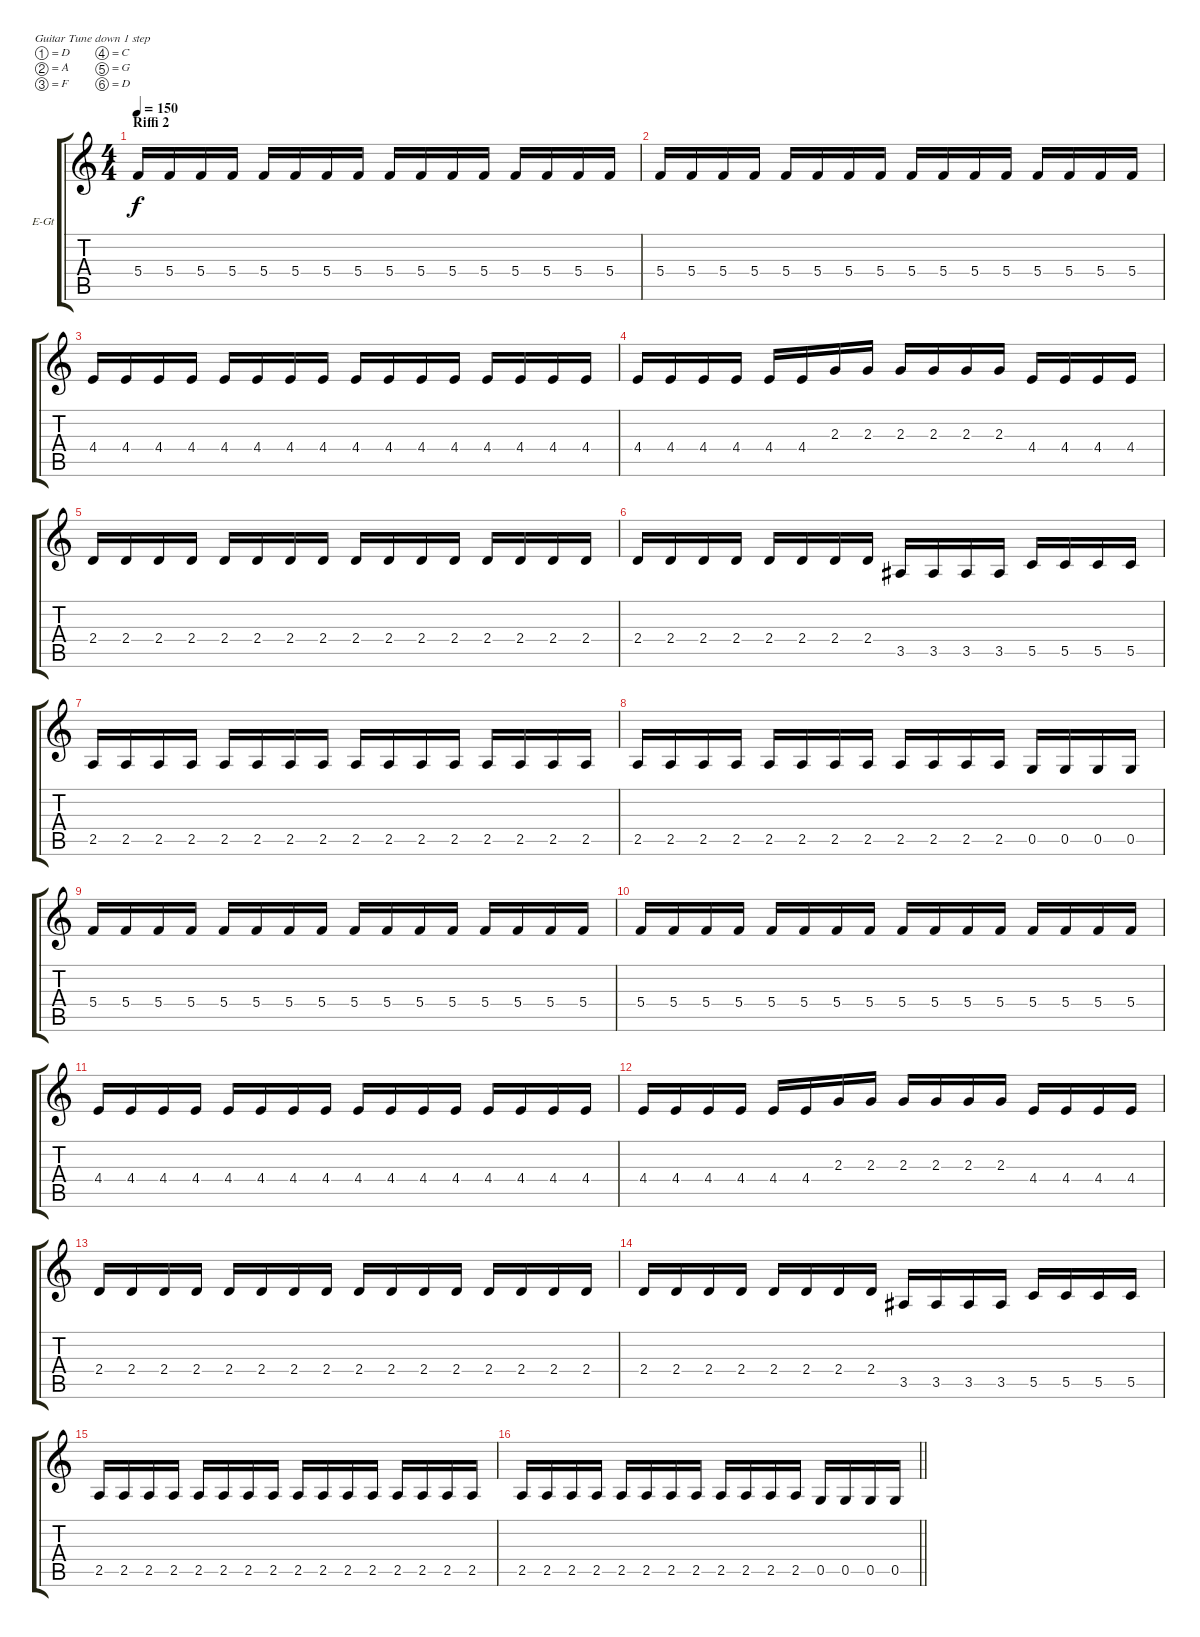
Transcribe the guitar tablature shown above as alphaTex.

\bracketExtendMode groupsimilarinstruments
\firstSystemTrackNameOrientation horizontal
\otherSystemsTrackNameOrientation horizontal
\track ("Kitara 1" "E-Gt") {instrument distortionguitar}
\staff {score tabs}
\tuning (D4 A3 F3 C3 G2 D2)
\ts (4 4)
\section ("" "Riffi 2")
\tempo 150
\clef g2
\ks c
5.4.16{dy f} 5.4.16 5.4.16 5.4.16 5.4.16 5.4.16 5.4.16 5.4.16 5.4.16 5.4.16 5.4.16 5.4.16 5.4.16 5.4.16 5.4.16 5.4.16 |
5.4.16 5.4.16 5.4.16 5.4.16 5.4.16 5.4.16 5.4.16 5.4.16 5.4.16 5.4.16 5.4.16 5.4.16 5.4.16 5.4.16 5.4.16 5.4.16 |
4.4.16 4.4.16 4.4.16 4.4.16 4.4.16 4.4.16 4.4.16 4.4.16 4.4.16 4.4.16 4.4.16 4.4.16 4.4.16 4.4.16 4.4.16 4.4.16 |
4.4.16 4.4.16 4.4.16 4.4.16 4.4.16 4.4.16 2.3.16 2.3.16 2.3.16 2.3.16 2.3.16 2.3.16 4.4.16 4.4.16 4.4.16 4.4.16 |
2.4.16 2.4.16 2.4.16 2.4.16 2.4.16 2.4.16 2.4.16 2.4.16 2.4.16 2.4.16 2.4.16 2.4.16 2.4.16 2.4.16 2.4.16 2.4.16 |
2.4.16 2.4.16 2.4.16 2.4.16 2.4.16 2.4.16 2.4.16 2.4.16 3.5.16 3.5.16 3.5.16 3.5.16 5.5.16 5.5.16 5.5.16 5.5.16 |
2.5.16 2.5.16 2.5.16 2.5.16 2.5.16 2.5.16 2.5.16 2.5.16 2.5.16 2.5.16 2.5.16 2.5.16 2.5.16 2.5.16 2.5.16 2.5.16 |
2.5.16 2.5.16 2.5.16 2.5.16 2.5.16 2.5.16 2.5.16 2.5.16 2.5.16 2.5.16 2.5.16 2.5.16 0.5.16 0.5.16 0.5.16 0.5.16 |
5.4.16 5.4.16 5.4.16 5.4.16 5.4.16 5.4.16 5.4.16 5.4.16 5.4.16 5.4.16 5.4.16 5.4.16 5.4.16 5.4.16 5.4.16 5.4.16 |
5.4.16 5.4.16 5.4.16 5.4.16 5.4.16 5.4.16 5.4.16 5.4.16 5.4.16 5.4.16 5.4.16 5.4.16 5.4.16 5.4.16 5.4.16 5.4.16 |
4.4.16 4.4.16 4.4.16 4.4.16 4.4.16 4.4.16 4.4.16 4.4.16 4.4.16 4.4.16 4.4.16 4.4.16 4.4.16 4.4.16 4.4.16 4.4.16 |
4.4.16 4.4.16 4.4.16 4.4.16 4.4.16 4.4.16 2.3.16 2.3.16 2.3.16 2.3.16 2.3.16 2.3.16 4.4.16 4.4.16 4.4.16 4.4.16 |
2.4.16 2.4.16 2.4.16 2.4.16 2.4.16 2.4.16 2.4.16 2.4.16 2.4.16 2.4.16 2.4.16 2.4.16 2.4.16 2.4.16 2.4.16 2.4.16 |
2.4.16 2.4.16 2.4.16 2.4.16 2.4.16 2.4.16 2.4.16 2.4.16 3.5.16 3.5.16 3.5.16 3.5.16 5.5.16 5.5.16 5.5.16 5.5.16 |
2.5.16 2.5.16 2.5.16 2.5.16 2.5.16 2.5.16 2.5.16 2.5.16 2.5.16 2.5.16 2.5.16 2.5.16 2.5.16 2.5.16 2.5.16 2.5.16 |
\barLineRight lightlight
2.5.16 2.5.16 2.5.16 2.5.16 2.5.16 2.5.16 2.5.16 2.5.16 2.5.16 2.5.16 2.5.16 2.5.16 0.5.16 0.5.16 0.5.16 0.5.16
